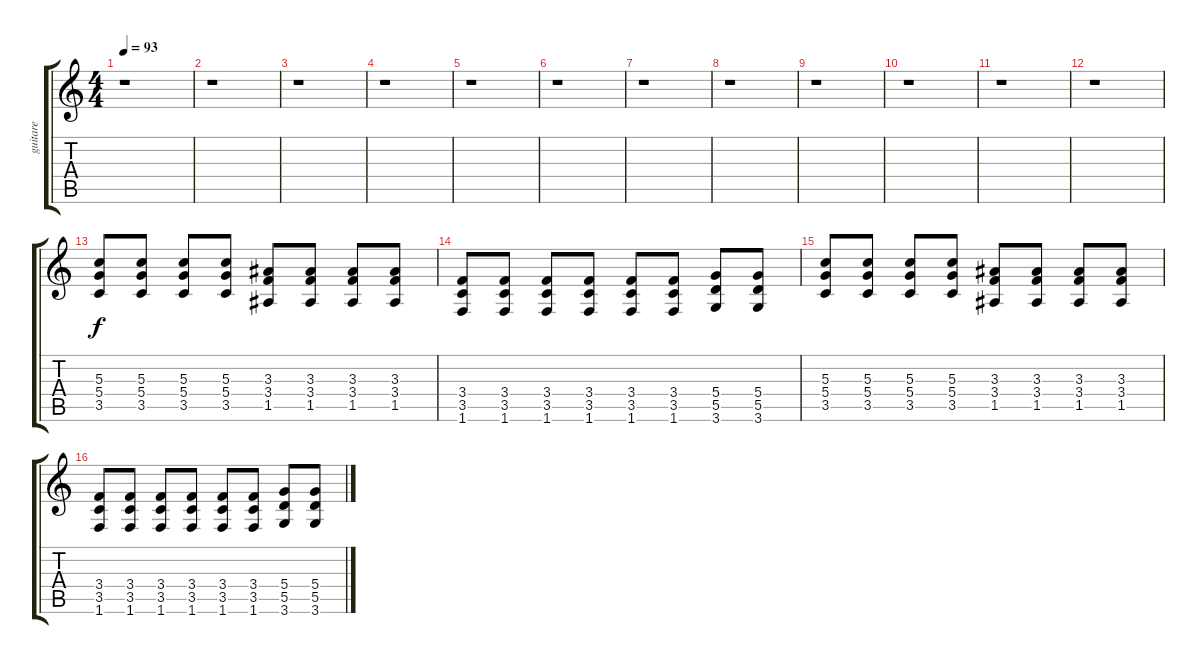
\track ("guitare" "guitare") {instrument distortionguitar}
\staff {score tabs}
\tuning (E4 B3 G3 D3 A2 E2) {hide}
\ts (4 4)
\tempo 93
\clef g2
\ks c
r.1{dy f instrument distortionguitar} |
r.1 |
r.1 |
r.1 |
r.1 |
r.1 |
r.1 |
r.1 |
r.1 |
r.1 |
r.1 |
r.1 |
(5.3 5.4 3.5).8 (5.3 5.4 3.5).8 (5.3 5.4 3.5).8 (5.3 5.4 3.5).8 (3.3 3.4 1.5).8 (3.3 3.4 1.5).8 (3.3 3.4 1.5).8 (3.3 3.4 1.5).8 |
(3.4 3.5 1.6).8 (3.4 3.5 1.6).8 (3.4 3.5 1.6).8 (3.4 3.5 1.6).8 (3.4 3.5 1.6).8 (3.4 3.5 1.6).8 (5.4 5.5 3.6).8 (5.4 5.5 3.6).8 |
(5.3 5.4 3.5).8 (5.3 5.4 3.5).8 (5.3 5.4 3.5).8 (5.3 5.4 3.5).8 (3.3 3.4 1.5).8 (3.3 3.4 1.5).8 (3.3 3.4 1.5).8 (3.3 3.4 1.5).8 |
(3.4 3.5 1.6).8 (3.4 3.5 1.6).8 (3.4 3.5 1.6).8 (3.4 3.5 1.6).8 (3.4 3.5 1.6).8 (3.4 3.5 1.6).8 (5.4 5.5 3.6).8 (5.4 5.5 3.6).8
